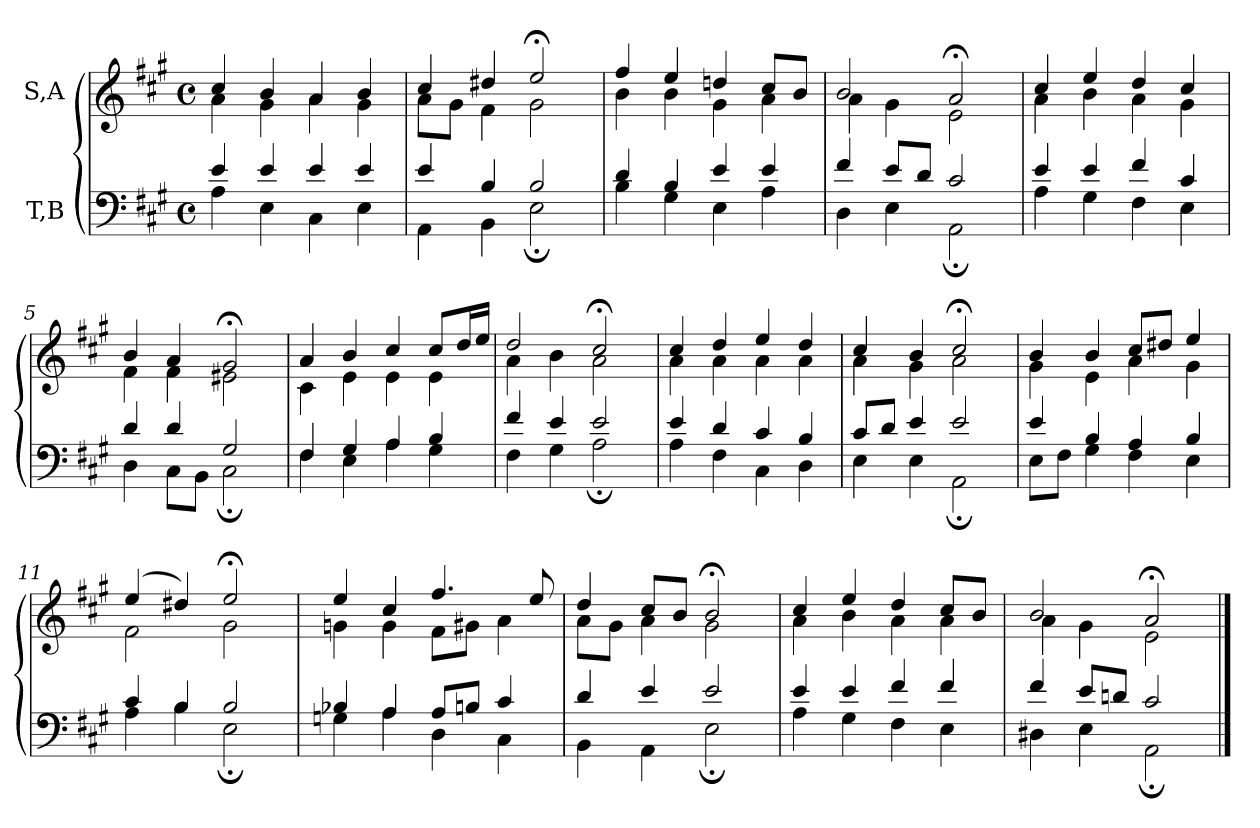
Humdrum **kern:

**kern	**kern
*part2	*part1
*staff2	*staff1
*I"T,B	*I"S,A
*clefF4	*clefG2
*k[f#c#g#]	*k[f#c#g#]
*M4/4	*M4/4
*met(c)	*met(c)
=	=
*^	*^
4e	4A	4cc#	4a
4e	4E	4b	4g#
4e	4C#	4a	4a
4e	4E	4b	4g#
=1	=1	=1	=1
4e	4AA	4cc#	8aL
.	.	.	8g#J
4B	4BB	4dd#X	4f#
2B	2E;	2ee;<	2g#
=2	=2	=2	=2
4d	4B	4ff#	4b
4B	4G#	4ee	4b
4e	4E	4ddn	4g#
4e	4A	8cc#L	4a
.	.	8bJ	.
=3	=3	=3	=3
4f#	4D	2b	4a
8eL	4E	.	4g#
8dJ	.	.	.
2c#	2AA;	2a;<	2e
=4	=4	=4	=4
4e	4A	4cc#	4a
4e	4G#	4ee	4b
4f#	4F#	4dd	4a
4c#	4E	4cc#	4g#
=5	=5	=5	=5
4d	4D	4b	4f#
4d	8C#L	4a	4f#
.	8BBJ	.	.
2G#	2C#;	2g#;<	2e#X
=6	=6	=6	=6
4F#	4F#	4a	4c#
4G#	4E	4b	4e
4A	4A	4cc#	4e
4B	4G#	8cc#L	4e
.	.	16ddL	.
.	.	16eeJJ	.
=7	=7	=7	=7
4f#	4F#	2dd	4a
4e	4G#	.	4b
2e	2A;	2cc#;<	2a
=8	=8	=8	=8
4e	4A	4cc#	4a
4d	4F#	4dd	4a
4c#	4C#	4ee	4a
4B	4D	4dd	4a
=9	=9	=9	=9
8c#L	4E	4cc#	4a
8dJ	.	.	.
4e	4E	4b	4g#
2e	2AA;	2cc#;<	2a
=10	=10	=10	=10
4e	8EL	4b	4g#
.	8F#J	.	.
4B	4G#	4b	4e
4A	4F#	8cc#L	4a
.	.	8dd#XJ	.
4B	4E	4ee	4g#
=11	=11	=11	=11
4c#	4A	(>4ee	2f#
4B	4B	4dd#X)	.
2B	2E;	2ee;<	2g#
=12	=12	=12	=12
4B-X	4Gn	4ee	4gn
4A	4A	4cc#	4g
8AL	4D	4.ff#	8f#L
8BnJ	.	.	8g#XJ
4c#	4C#	.	4a
.	.	8ee	.
=13	=13	=13	=13
4d	4BB	4dd	8aL
.	.	.	8g#J
4e	4AA	8cc#L	4a
.	.	8bJ	.
2e	2E;	2b;<	2g#
=14	=14	=14	=14
4e	4A	4cc#	4a
4e	4G#	4ee	4b
4f#	4F#	4dd	4a
4f#	4E	8cc#L	4a
.	.	8bJ	.
=15	=15	=15	=15
4f#	4D#X	2b	4a
8eL	4E	.	4g#
8dnJ	.	.	.
2c#	2AA;	2a;<	2e
*v	*v	*	*
*	*v	*v
==	==
*-	*-
